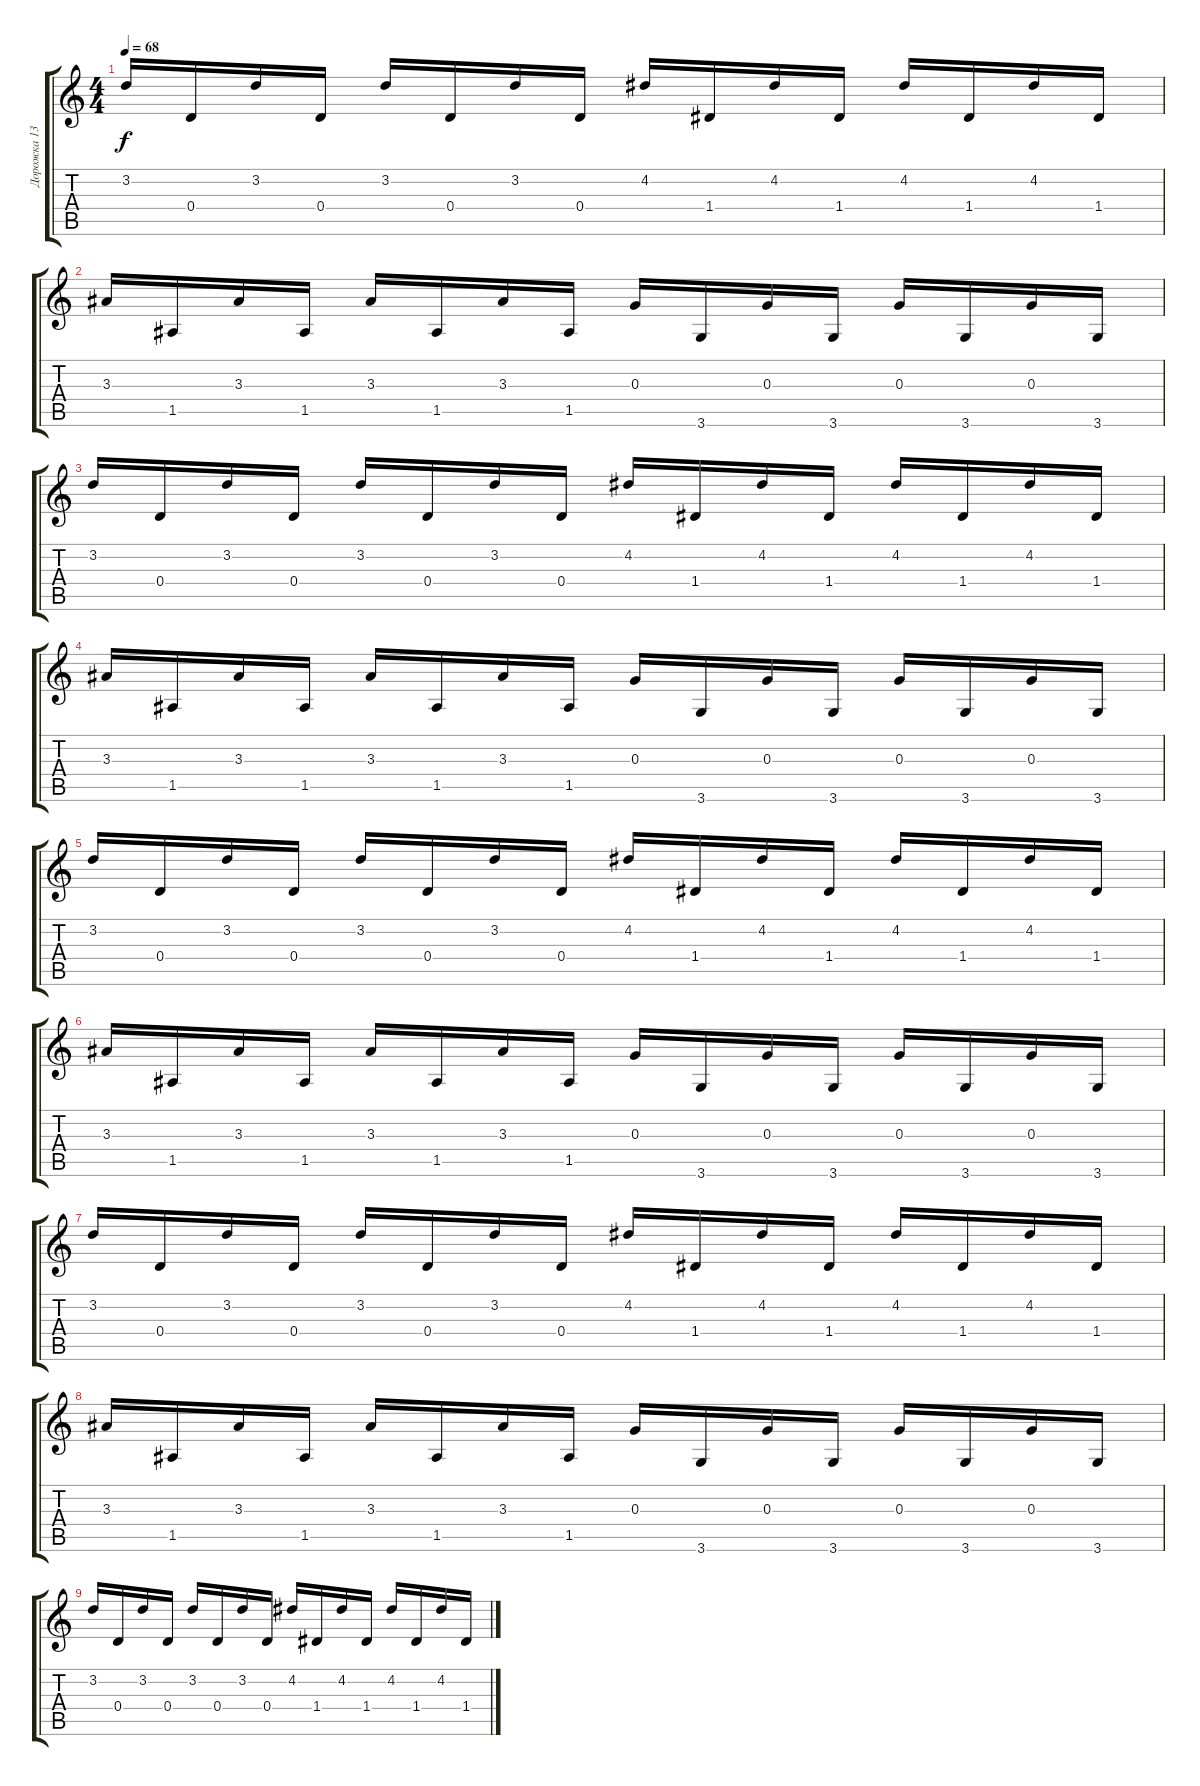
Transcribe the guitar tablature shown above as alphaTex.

\track ("Дорожка 13" "Дорожка 13") {instrument electricbassfinger}
\staff {score tabs}
\tuning (E4 B3 G3 D3 A2 E2) {hide}
\ts (4 4)
\tempo 68
\clef g2
\ks c
3.2.16{dy f} 0.4.16 3.2.16 0.4.16 3.2.16 0.4.16 3.2.16 0.4.16 4.2.16 1.4.16 4.2.16 1.4.16 4.2.16 1.4.16 4.2.16 1.4.16 |
3.3.16 1.5.16 3.3.16 1.5.16 3.3.16 1.5.16 3.3.16 1.5.16 0.3.16 3.6.16 0.3.16 3.6.16 0.3.16 3.6.16 0.3.16 3.6.16 |
3.2.16 0.4.16 3.2.16 0.4.16 3.2.16 0.4.16 3.2.16 0.4.16 4.2.16 1.4.16 4.2.16 1.4.16 4.2.16 1.4.16 4.2.16 1.4.16 |
3.3.16 1.5.16 3.3.16 1.5.16 3.3.16 1.5.16 3.3.16 1.5.16 0.3.16 3.6.16 0.3.16 3.6.16 0.3.16 3.6.16 0.3.16 3.6.16 |
3.2.16 0.4.16 3.2.16 0.4.16 3.2.16 0.4.16 3.2.16 0.4.16 4.2.16 1.4.16 4.2.16 1.4.16 4.2.16 1.4.16 4.2.16 1.4.16 |
3.3.16 1.5.16 3.3.16 1.5.16 3.3.16 1.5.16 3.3.16 1.5.16 0.3.16 3.6.16 0.3.16 3.6.16 0.3.16 3.6.16 0.3.16 3.6.16 |
3.2.16 0.4.16 3.2.16 0.4.16 3.2.16 0.4.16 3.2.16 0.4.16 4.2.16 1.4.16 4.2.16 1.4.16 4.2.16 1.4.16 4.2.16 1.4.16 |
3.3.16 1.5.16 3.3.16 1.5.16 3.3.16 1.5.16 3.3.16 1.5.16 0.3.16 3.6.16 0.3.16 3.6.16 0.3.16 3.6.16 0.3.16 3.6.16 |
3.2.16 0.4.16 3.2.16 0.4.16 3.2.16 0.4.16 3.2.16 0.4.16 4.2.16 1.4.16 4.2.16 1.4.16 4.2.16 1.4.16 4.2.16 1.4.16
